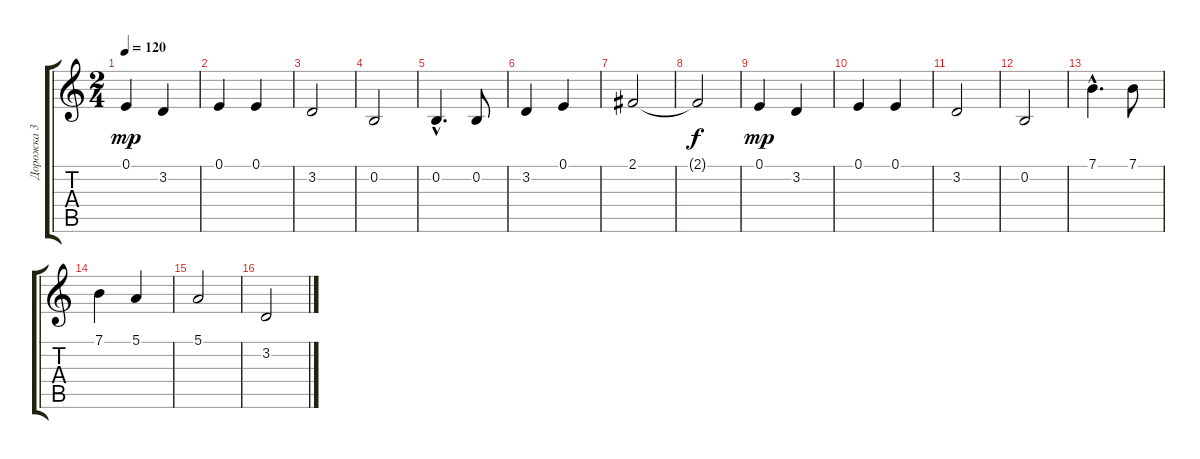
\track ("Дорожка 3" "Дорожка 3") {instrument tenorsax}
\staff {score tabs}
\tuning (E4 B3 G3 D3 A2 E2) {hide}
\ts (2 4)
\tempo 120
\clef g2
\ks c
0.1.4{dy mp} 3.2.4 |
0.1.4 0.1.4 |
3.2.2 |
0.2.2 |
0.2{hac}.4{d} 0.2.8 |
3.2.4 0.1.4 |
2.1.2 |
2.1{t}.2{dy f} |
0.1.4{dy mp} 3.2.4 |
0.1.4 0.1.4 |
3.2.2 |
0.2.2 |
7.1{hac}.4{d} 7.1.8 |
7.1.4 5.1.4 |
5.1.2 |
3.2.2
